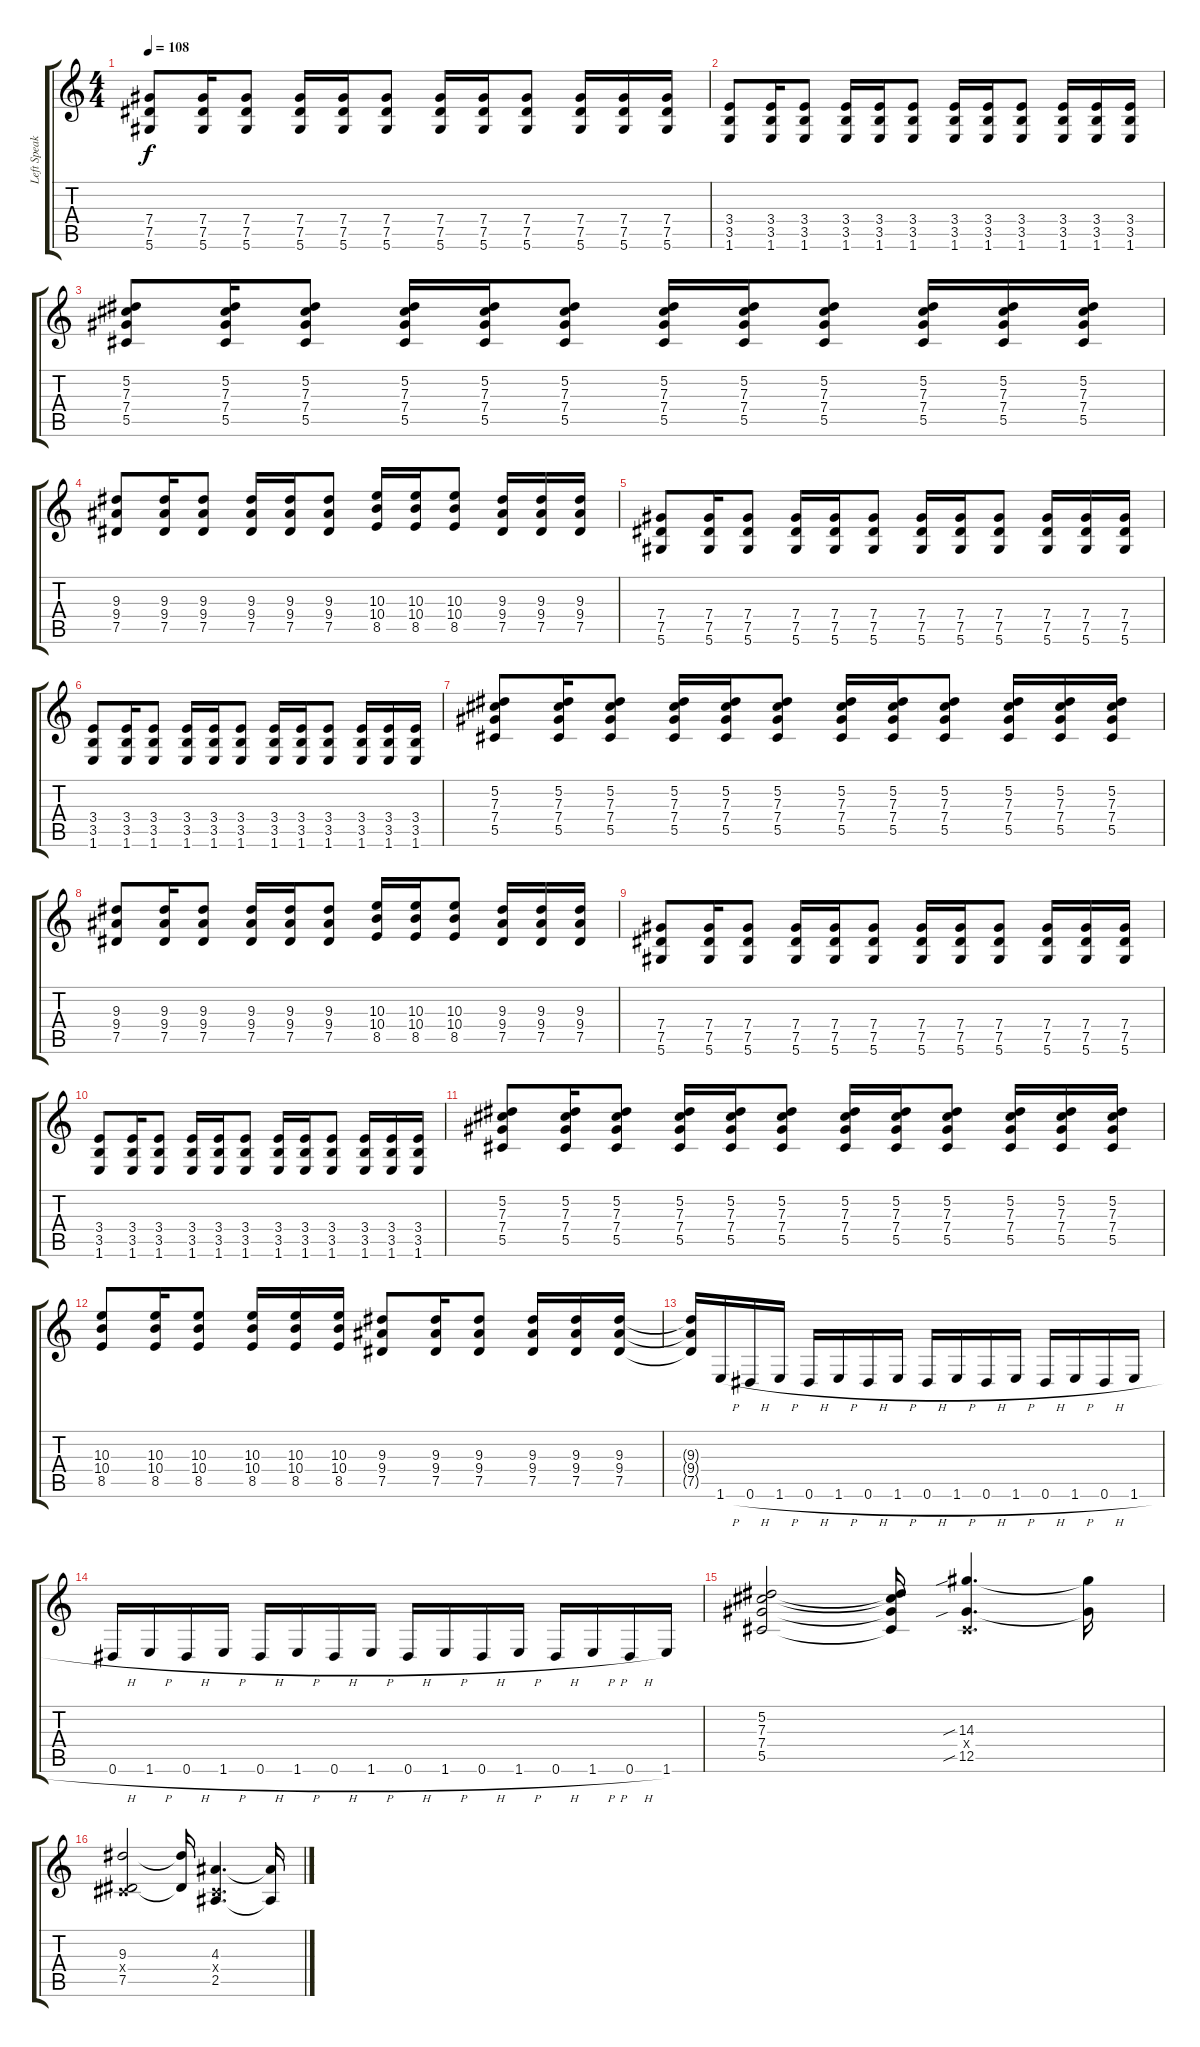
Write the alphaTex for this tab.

\track ("Left Speaker 1" "Left Speak") {instrument distortionguitar}
\staff {score tabs}
\tuning (Eb4 Bb3 Gb3 Db3 Ab2 Eb2) {hide}
\ts (4 4)
\tempo 108
\clef g2
\ks c
(7.4 7.5 5.6).8{dy f} (7.4 7.5 5.6).16 (7.4 7.5 5.6).8 (7.4 7.5 5.6).16 (7.4 7.5 5.6).16 (7.4 7.5 5.6).8 (7.4 7.5 5.6).16 (7.4 7.5 5.6).16 (7.4 7.5 5.6).8 (7.4 7.5 5.6).16 (7.4 7.5 5.6).16 (7.4 7.5 5.6).16 |
(3.4 3.5 1.6).8 (3.4 3.5 1.6).16 (3.4 3.5 1.6).8 (3.4 3.5 1.6).16 (3.4 3.5 1.6).16 (3.4 3.5 1.6).8 (3.4 3.5 1.6).16 (3.4 3.5 1.6).16 (3.4 3.5 1.6).8 (3.4 3.5 1.6).16 (3.4 3.5 1.6).16 (3.4 3.5 1.6).16 |
(5.2 7.3 7.4 5.5).8 (5.2 7.3 7.4 5.5).16 (5.2 7.3 7.4 5.5).8 (5.2 7.3 7.4 5.5).16 (5.2 7.3 7.4 5.5).16 (5.2 7.3 7.4 5.5).8 (5.2 7.3 7.4 5.5).16 (5.2 7.3 7.4 5.5).16 (5.2 7.3 7.4 5.5).8 (5.2 7.3 7.4 5.5).16 (5.2 7.3 7.4 5.5).16 (5.2 7.3 7.4 5.5).16 |
(9.3 9.4 7.5).8 (9.3 9.4 7.5).16 (9.3 9.4 7.5).8 (9.3 9.4 7.5).16 (9.3 9.4 7.5).16 (9.3 9.4 7.5).8 (10.3 10.4 8.5).16 (10.3 10.4 8.5).16 (10.3 10.4 8.5).8 (9.3 9.4 7.5).16 (9.3 9.4 7.5).16 (9.3 9.4 7.5).16 |
(7.4 7.5 5.6).8 (7.4 7.5 5.6).16 (7.4 7.5 5.6).8 (7.4 7.5 5.6).16 (7.4 7.5 5.6).16 (7.4 7.5 5.6).8 (7.4 7.5 5.6).16 (7.4 7.5 5.6).16 (7.4 7.5 5.6).8 (7.4 7.5 5.6).16 (7.4 7.5 5.6).16 (7.4 7.5 5.6).16 |
(3.4 3.5 1.6).8 (3.4 3.5 1.6).16 (3.4 3.5 1.6).8 (3.4 3.5 1.6).16 (3.4 3.5 1.6).16 (3.4 3.5 1.6).8 (3.4 3.5 1.6).16 (3.4 3.5 1.6).16 (3.4 3.5 1.6).8 (3.4 3.5 1.6).16 (3.4 3.5 1.6).16 (3.4 3.5 1.6).16 |
(5.2 7.3 7.4 5.5).8 (5.2 7.3 7.4 5.5).16 (5.2 7.3 7.4 5.5).8 (5.2 7.3 7.4 5.5).16 (5.2 7.3 7.4 5.5).16 (5.2 7.3 7.4 5.5).8 (5.2 7.3 7.4 5.5).16 (5.2 7.3 7.4 5.5).16 (5.2 7.3 7.4 5.5).8 (5.2 7.3 7.4 5.5).16 (5.2 7.3 7.4 5.5).16 (5.2 7.3 7.4 5.5).16 |
(9.3 9.4 7.5).8 (9.3 9.4 7.5).16 (9.3 9.4 7.5).8 (9.3 9.4 7.5).16 (9.3 9.4 7.5).16 (9.3 9.4 7.5).8 (10.3 10.4 8.5).16 (10.3 10.4 8.5).16 (10.3 10.4 8.5).8 (9.3 9.4 7.5).16 (9.3 9.4 7.5).16 (9.3 9.4 7.5).16 |
(7.4 7.5 5.6).8 (7.4 7.5 5.6).16 (7.4 7.5 5.6).8 (7.4 7.5 5.6).16 (7.4 7.5 5.6).16 (7.4 7.5 5.6).8 (7.4 7.5 5.6).16 (7.4 7.5 5.6).16 (7.4 7.5 5.6).8 (7.4 7.5 5.6).16 (7.4 7.5 5.6).16 (7.4 7.5 5.6).16 |
(3.4 3.5 1.6).8 (3.4 3.5 1.6).16 (3.4 3.5 1.6).8 (3.4 3.5 1.6).16 (3.4 3.5 1.6).16 (3.4 3.5 1.6).8 (3.4 3.5 1.6).16 (3.4 3.5 1.6).16 (3.4 3.5 1.6).8 (3.4 3.5 1.6).16 (3.4 3.5 1.6).16 (3.4 3.5 1.6).16 |
(5.2 7.3 7.4 5.5).8 (5.2 7.3 7.4 5.5).16 (5.2 7.3 7.4 5.5).8 (5.2 7.3 7.4 5.5).16 (5.2 7.3 7.4 5.5).16 (5.2 7.3 7.4 5.5).8 (5.2 7.3 7.4 5.5).16 (5.2 7.3 7.4 5.5).16 (5.2 7.3 7.4 5.5).8 (5.2 7.3 7.4 5.5).16 (5.2 7.3 7.4 5.5).16 (5.2 7.3 7.4 5.5).16 |
(10.3 10.4 8.5).8 (10.3 10.4 8.5).16 (10.3 10.4 8.5).8 (10.3 10.4 8.5).16 (10.3 10.4 8.5).16 (10.3 10.4 8.5).16 (9.3 9.4 7.5).8 (9.3 9.4 7.5).16 (9.3 9.4 7.5).8 (9.3 9.4 7.5).16 (9.3 9.4 7.5).16 (9.3 9.4 7.5).16 |
(9.3{t} 9.4{t} 7.5{t}).16 1.6{h}.16 0.6{h}.16 1.6{h}.16 0.6{h}.16 1.6{h}.16 0.6{h}.16 1.6{h}.16 0.6{h}.16 1.6{h}.16 0.6{h}.16 1.6{h}.16 0.6{h}.16 1.6{h}.16 0.6{h}.16 1.6{h}.16 |
0.6{h}.16 1.6{h}.16 0.6{h}.16 1.6{h}.16 0.6{h}.16 1.6{h}.16 0.6{h}.16 1.6{h}.16 0.6{h}.16 1.6{h}.16 0.6{h}.16 1.6{h}.16 0.6{h}.16 1.6{h}.16 0.6{h}.16 1.6.16 |
(5.2 7.3 7.4 5.5).2 (5.2{t} 7.3{t} 7.4{t} 5.5{t}).16 (14.3{sib} 0.4{x} 12.5{sib}).4{d} (14.3{t} 12.5{t}).16 |
(9.3 0.4{x} 7.5).2 (9.3{t} 7.5{t}).16 (4.3 0.4{x} 2.5).4{d} (4.3{t} 2.5{t}).16
